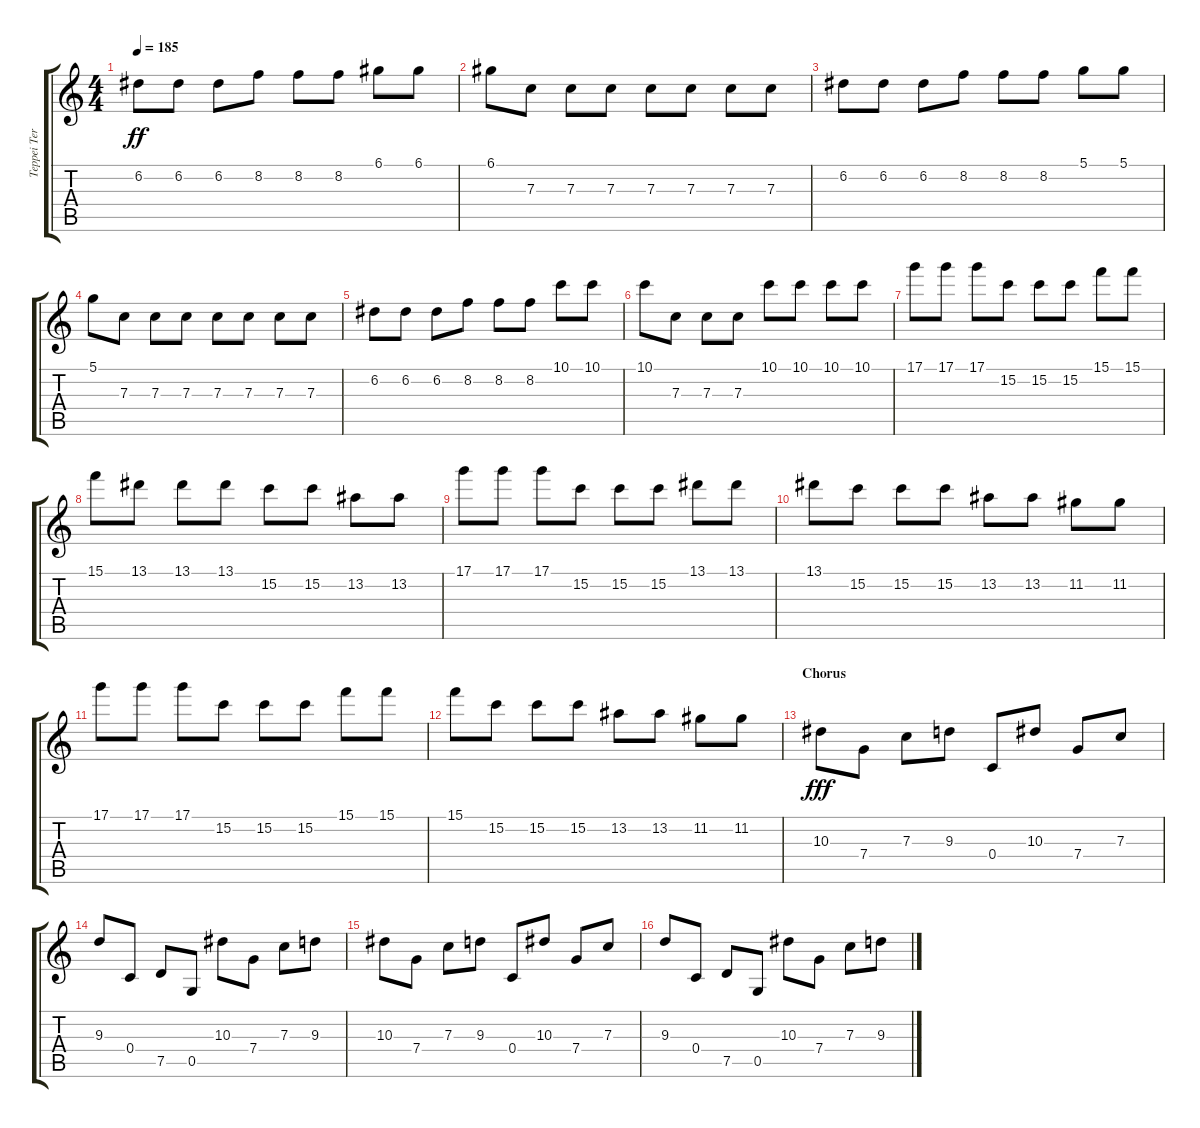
\track ("Teppei Teranishi (Guitar)" "Teppei Ter") {instrument overdrivenguitar}
\staff {score tabs}
\tuning (D4 A3 F3 C3 G2 C2) {hide}
\ts (4 4)
\tempo 185
\clef g2
\ks c
6.2.8{dy ff} 6.2.8 6.2.8 8.2.8 8.2.8 8.2.8 6.1.8 6.1.8 |
6.1.8 7.3.8 7.3.8 7.3.8 7.3.8 7.3.8 7.3.8 7.3.8 |
6.2.8 6.2.8 6.2.8 8.2.8 8.2.8 8.2.8 5.1.8 5.1.8 |
5.1.8 7.3.8 7.3.8 7.3.8 7.3.8 7.3.8 7.3.8 7.3.8 |
6.2.8 6.2.8 6.2.8 8.2.8 8.2.8 8.2.8 10.1.8 10.1.8 |
10.1.8 7.3.8 7.3.8 7.3.8 10.1.8 10.1.8 10.1.8 10.1.8 |
17.1.8 17.1.8 17.1.8 15.2.8 15.2.8 15.2.8 15.1.8 15.1.8 |
15.1.8 13.1.8 13.1.8 13.1.8 15.2.8 15.2.8 13.2.8 13.2.8 |
17.1.8 17.1.8 17.1.8 15.2.8 15.2.8 15.2.8 13.1.8 13.1.8 |
13.1.8 15.2.8 15.2.8 15.2.8 13.2.8 13.2.8 11.2.8 11.2.8 |
17.1.8 17.1.8 17.1.8 15.2.8 15.2.8 15.2.8 15.1.8 15.1.8 |
15.1.8 15.2.8 15.2.8 15.2.8 13.2.8 13.2.8 11.2.8 11.2.8 |
\section ("" "Chorus")
10.3.8{dy fff balance 8} 7.4.8 7.3.8 9.3.8 0.4.8 10.3.8 7.4.8 7.3.8 |
9.3.8 0.4.8 7.5.8 0.5.8 10.3.8 7.4.8 7.3.8 9.3.8 |
10.3.8 7.4.8 7.3.8 9.3.8 0.4.8 10.3.8 7.4.8 7.3.8 |
9.3.8 0.4.8 7.5.8 0.5.8 10.3.8 7.4.8 7.3.8 9.3.8
